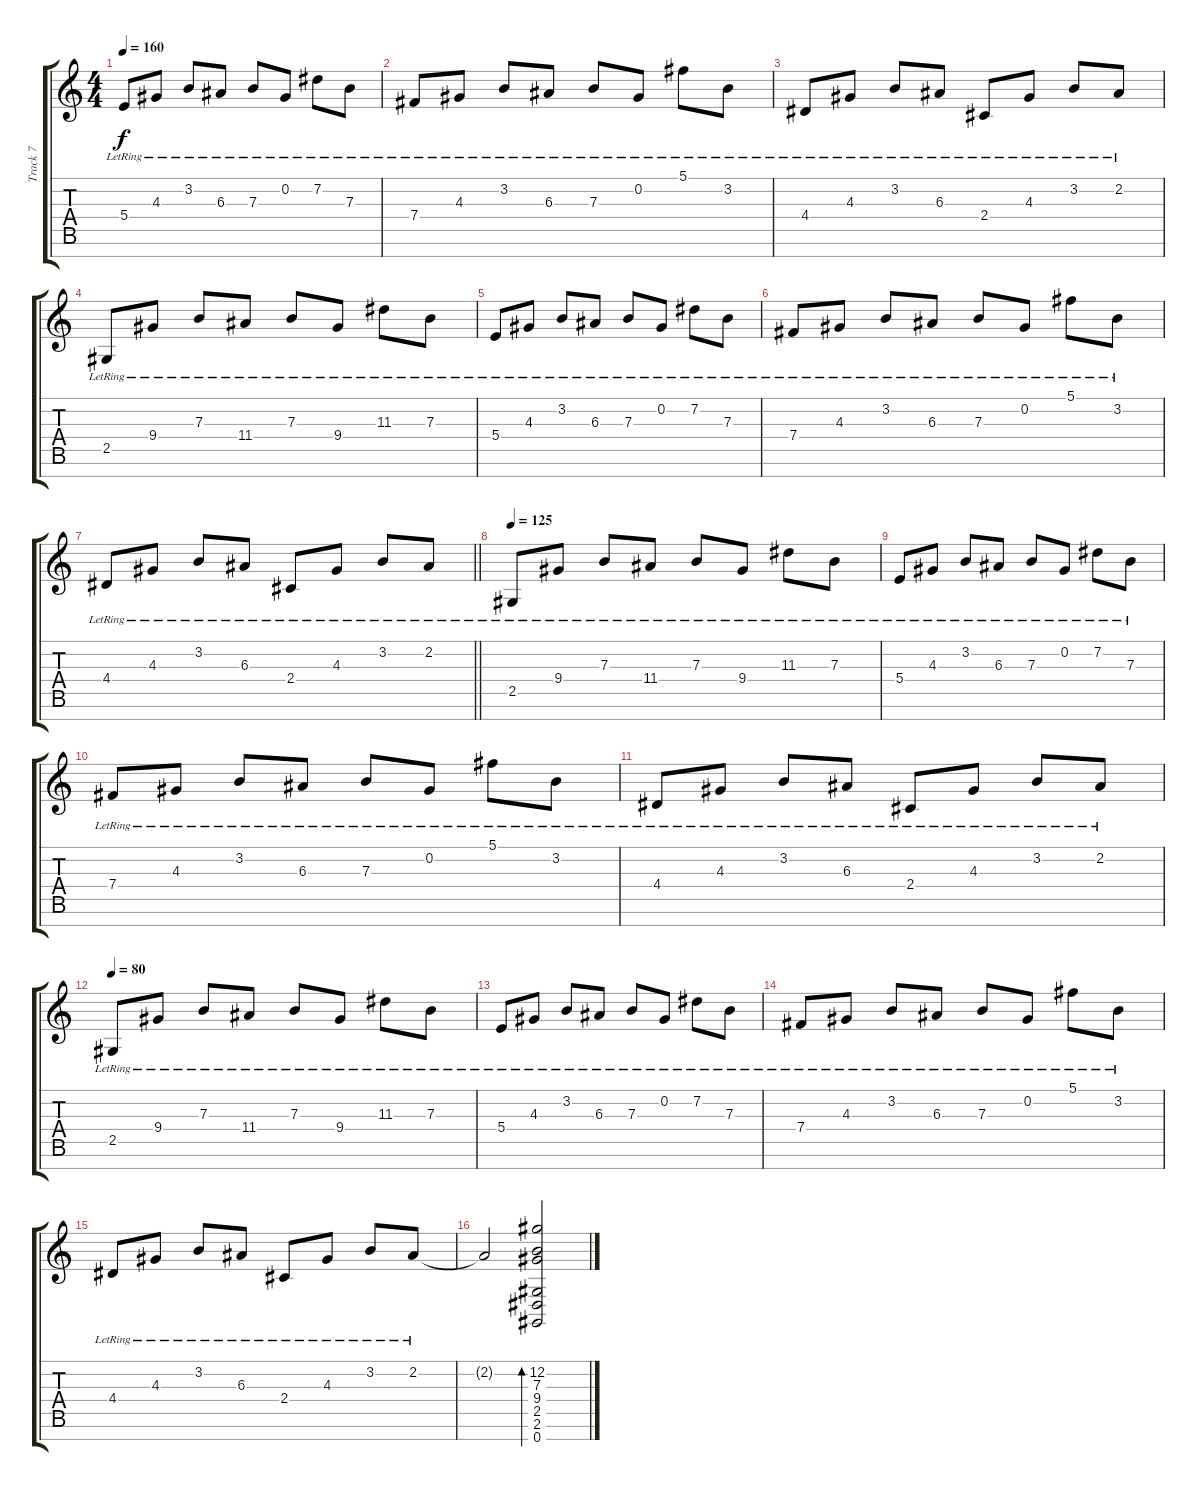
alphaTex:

\track ("Track 7" "Track 7") {instrument orchestralharp}
\staff {score tabs}
\tuning (Db5 Ab4 E4 B3 Gb3 Db3 Ab2) {hide}
\ts (4 4)
\tempo 160
\clef g2
\ks c
5.4{lr}.8{dy f} 4.3{lr}.8 3.2{lr}.8 6.3{lr}.8 7.3{lr}.8 0.2{lr}.8 7.2{lr}.8 7.3{lr}.8 |
7.4{lr}.8 4.3{lr}.8 3.2{lr}.8 6.3{lr}.8 7.3{lr}.8 0.2{lr}.8 5.1{lr}.8 3.2{lr}.8 |
4.4{lr}.8 4.3{lr}.8 3.2{lr}.8 6.3{lr}.8 2.4{lr}.8 4.3{lr}.8 3.2{lr}.8 2.2{lr}.8 |
2.5{lr}.8 9.4{lr}.8 7.3{lr}.8 11.4{lr}.8 7.3{lr}.8 9.4{lr}.8 11.3{lr}.8 7.3{lr}.8 |
5.4{lr}.8 4.3{lr}.8 3.2{lr}.8 6.3{lr}.8 7.3{lr}.8 0.2{lr}.8 7.2{lr}.8 7.3{lr}.8 |
7.4{lr}.8 4.3{lr}.8 3.2{lr}.8 6.3{lr}.8 7.3{lr}.8 0.2{lr}.8 5.1{lr}.8 3.2{lr}.8 |
\barLineRight lightlight
4.4{lr}.8 4.3{lr}.8 3.2{lr}.8 6.3{lr}.8 2.4{lr}.8 4.3{lr}.8 3.2{lr}.8 2.2{lr}.8 |
\tempo 125
2.5{lr}.8 9.4{lr}.8 7.3{lr}.8 11.4{lr}.8 7.3{lr}.8 9.4{lr}.8 11.3{lr}.8 7.3{lr}.8 |
5.4{lr}.8 4.3{lr}.8 3.2{lr}.8 6.3{lr}.8 7.3{lr}.8 0.2{lr}.8 7.2{lr}.8 7.3{lr}.8 |
7.4{lr}.8 4.3{lr}.8 3.2{lr}.8 6.3{lr}.8 7.3{lr}.8 0.2{lr}.8 5.1{lr}.8 3.2{lr}.8 |
4.4{lr}.8 4.3{lr}.8 3.2{lr}.8 6.3{lr}.8 2.4{lr}.8 4.3{lr}.8 3.2{lr}.8 2.2{lr}.8 |
\tempo 80
2.5{lr}.8 9.4{lr}.8 7.3{lr}.8 11.4{lr}.8 7.3{lr}.8 9.4{lr}.8 11.3{lr}.8 7.3{lr}.8 |
5.4{lr}.8 4.3{lr}.8 3.2{lr}.8 6.3{lr}.8 7.3{lr}.8 0.2{lr}.8 7.2{lr}.8 7.3{lr}.8 |
7.4{lr}.8 4.3{lr}.8 3.2{lr}.8 6.3{lr}.8 7.3{lr}.8 0.2{lr}.8 5.1{lr}.8 3.2{lr}.8 |
4.4{lr}.8 4.3{lr}.8 3.2{lr}.8 6.3{lr}.8 2.4{lr}.8 4.3{lr}.8 3.2{lr}.8 2.2{lr}.8 |
2.2{t}.2 (12.2 7.3 9.4 2.5 2.6 0.7).2{bd 480}
